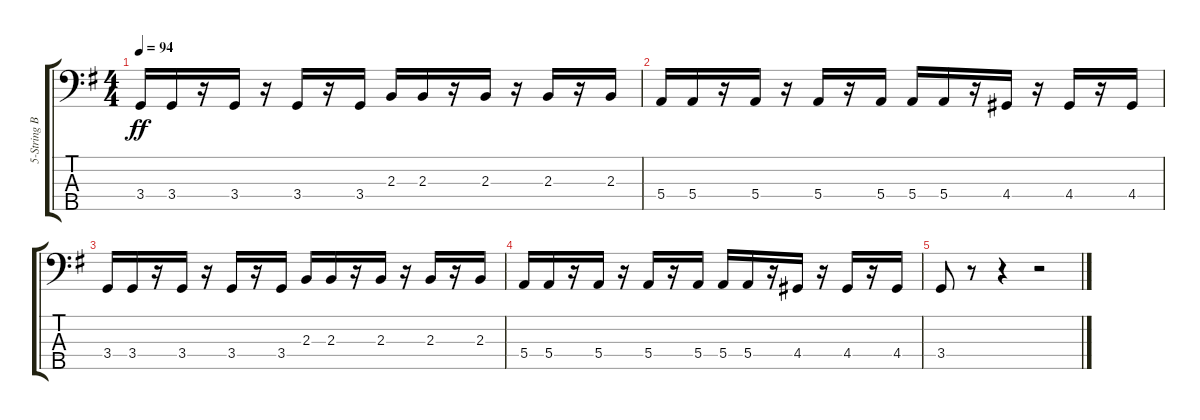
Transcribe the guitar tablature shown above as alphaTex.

\track ("5-String Bass I" "5-String B") {instrument electricbassfinger}
\staff {score tabs}
\tuning (G2 D2 A1 E1 B0) {hide}
\ts (4 4)
\tempo 94
\clef f4
\ks g
3.4.16{dy ff} 3.4.16 r.16 3.4.16 r.16 3.4.16 r.16 3.4.16 2.3.16 2.3.16 r.16 2.3.16 r.16 2.3.16 r.16 2.3.16 |
5.4.16 5.4.16 r.16 5.4.16 r.16 5.4.16 r.16 5.4.16 5.4.16 5.4.16 r.16 4.4.16 r.16 4.4.16 r.16 4.4.16 |
3.4.16 3.4.16 r.16 3.4.16 r.16 3.4.16 r.16 3.4.16 2.3.16 2.3.16 r.16 2.3.16 r.16 2.3.16 r.16 2.3.16 |
5.4.16 5.4.16 r.16 5.4.16 r.16 5.4.16 r.16 5.4.16 5.4.16 5.4.16 r.16 4.4.16 r.16 4.4.16 r.16 4.4.16 |
3.4.8 r.8 r.4 r.2
